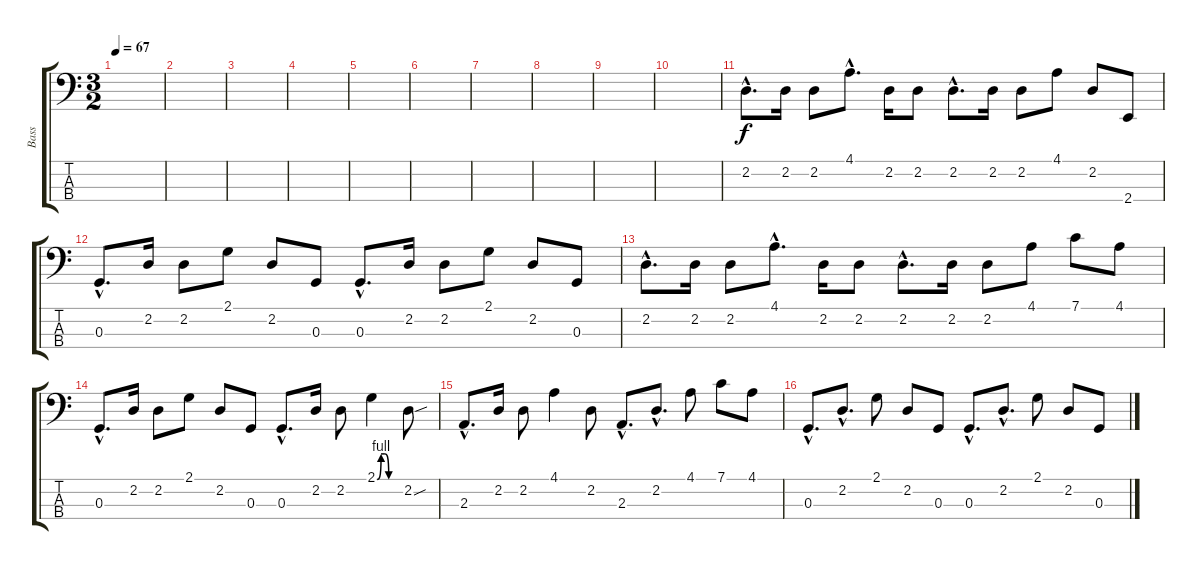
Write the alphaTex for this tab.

\track ("Bass" "Bass") {instrument electricbassfinger}
\staff {score tabs}
\tuning (F2 C2 G1 D1) {hide}
\ts (3 2)
\tempo 67
\clef f4
\ks c
|
|
|
|
|
|
|
|
|
|
2.2{hac}.8{d} 2.2.16 2.2.8 4.1{hac}.8{d} 2.2.16 2.2.8 2.2{hac}.8{d} 2.2.16 2.2.8 4.1.8 2.2.8 2.4.8 |
0.3{hac}.8{d} 2.2.16 2.2.8 2.1.8 2.2.8 0.3.8 0.3{hac}.8{d} 2.2.16 2.2.8 2.1.8 2.2.8 0.3.8 |
2.2{hac}.8{d} 2.2.16 2.2.8 4.1{hac}.8{d} 2.2.16 2.2.8 2.2{hac}.8{d} 2.2.16 2.2.8 4.1.8 7.1.8 4.1.8 |
0.3{hac}.8{d} 2.2.16 2.2.8 2.1.8 2.2.8 0.3.8 0.3{hac}.8{d} 2.2.16 2.2.8 2.1{be (custom 0 0 10 4 20 4 30 0 60 0)}.4 2.2{sou}.8 |
2.3{hac}.8{d} 2.2.16 2.2.8 4.1.4 2.2.8 2.3{hac}.8{d} 2.2{hac}.8{d} 4.1.8 7.1.8 4.1.8 |
0.3{hac}.8{d} 2.2{hac}.8{d} 2.1.8 2.2.8 0.3.8 0.3{hac}.8{d} 2.2{hac}.8{d} 2.1.8 2.2.8 0.3.8
